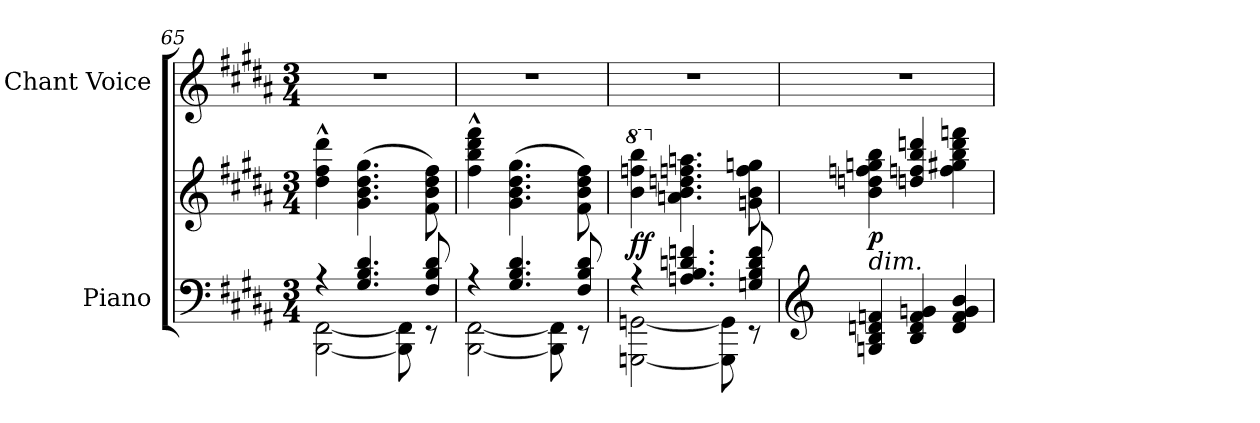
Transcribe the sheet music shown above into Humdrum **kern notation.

**kern	**kern	**dynam	**kern
*part2	*part2	*part2	*part1
*staff3	*staff2	*staff2/3	*staff1
*I"Piano	*	*	*I"Chant Voice
*I'Pno	*	*	*
*clefF4	*clefG2	*	*clefG2
*k[f#c#g#d#a#]	*k[f#c#g#d#a#]	*	*k[f#c#g#d#a#]
*M3/4	*M3/4	*	*M3/4
=65	=65	=65	=65
*^	*	*	*
!	!	!	!LO:DY:b	!
!	!	!	!LO:DY:n=1:b	!
4r	[2BBB\ [2FF#\	4dd#\^^ 4ff#\^^ 4ddd#\^^	other-dynamics f	2.r
4.G#/ 4.B/ 4.d#/	.	(4.g#\ 4.b\ 4.dd#\ 4.gg#\	.	.
.	8BBB\] 8FF#\]	.	.	.
8F#/ 8B/ 8d#/	8r	8f#\ 8b\ 8dd#\ 8ff#\)	.	.
=66	=66	=66	=66	=66
!	!	!	!LO:DY:b	!
!	!	!	!LO:DY:n=1:b	!
4r	[2BBB\ [2FF#\	4ff#\^^ 4bb\^^ 4ddd#\^^ 4fff#\^^	other-dynamics f	2.r
4.G#/ 4.B/ 4.d#/	.	(4.g#\ 4.b\ 4.dd#\ 4.gg#\	.	.
.	8BBB\] 8FF#\]	.	.	.
8F#/ 8B/ 8d#/	8r	8f#\ 8b\ 8dd#\ 8ff#\)	.	.
=67	=67	=67	=67	=67
*	*	*8va	*	*
!	!	!	!LO:DY:b	!
4r	[2GGGn\ [2GGn\	4bb\ 4fffn\ 4bbb\	ff	2.r
*	*	*X8va	*	*
4.An/ 4.B/ 4.dn/ 4.fn/	.	4.an\ 4.b\ 4.ddn\ 4.ffn\ 4.aan\	.	.
.	8GGG\] 8GG\]	.	.	.
8Gn/ 8B/ 8d/ 8f/	8r	8gn\ 8b\ 8ff\ 8ggn\	.	.
*v	*v	*	*	*
=68	=68	=68	=68
*clefG2	*	*	*
*^	*	*	*
!	!	!LO:TX:b:i:t=dim.	!	!
!LO:TX:b:t=Una corda.	!	!	!	!
!	!	!	!LO:DY:b	!
*v	*v	*	*	*
4Gn/ 4B/ 4dn/ 4fn/	4b\ 4ddn\ 4ffn\ 4ggn\ 4bb\	p	2.r
4B/ 4d/ 4f/ 4gn/	4ddn/ 4ffn/ 4bb/ 4dddn/	.	.
4d/ 4f/ 4g/ 4b/	4ff\ 4gg#\ 4bb\ 4ddd\ 4fff\	.	.
=	=	=	=
*-	*-	*-	*-
